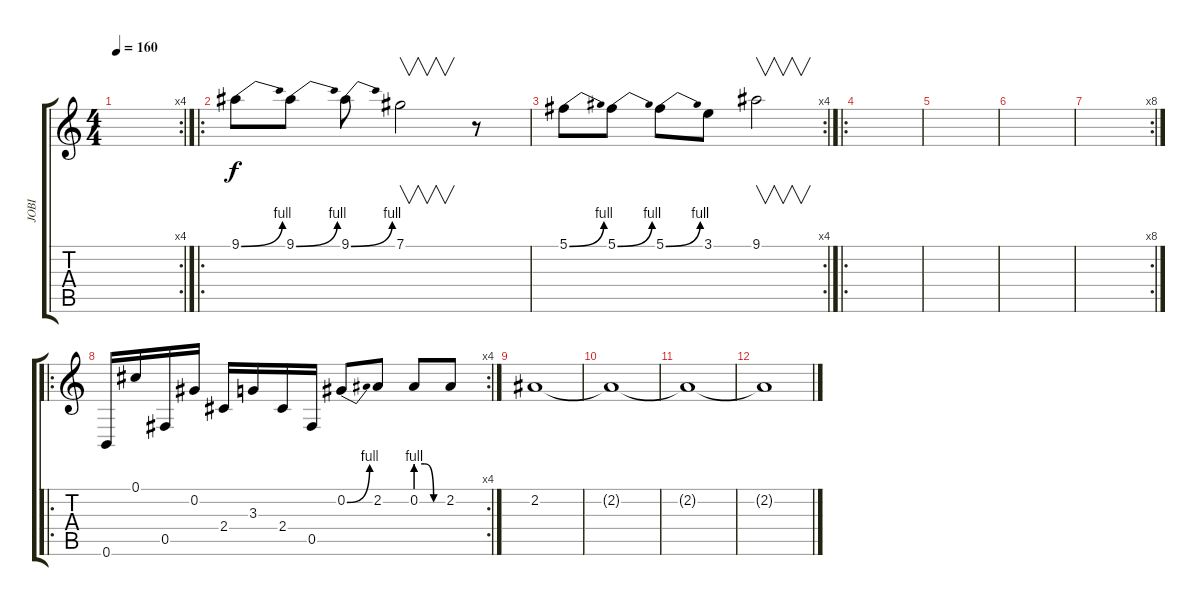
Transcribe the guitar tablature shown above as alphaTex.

\track ("JOBI" "JOBI") {instrument overdrivenguitar}
\staff {score tabs}
\tuning (Db4 Ab3 E3 B2 Gb2 B1) {hide}
\rc 4
\ts (4 4)
\tempo 160
\clef g2
\ks c
|
\ro
9.1{be (bend 0 0 60 4)}.8 9.1{be (bend 0 0 60 4)}.8 9.1{be (bend 0 0 60 4)}.8 7.1.2{v} r.8 |
\rc 4
5.1{be (bend 0 0 60 4)}.8 5.1{be (bend 0 0 60 4)}.8 5.1{be (bend 0 0 60 4)}.8 3.1.8 9.1.2{v} |
\ro
|
|
|
\rc 8
|
\ro
\rc 4
0.6.16 0.1.16 0.5.16 0.2.16 2.4.16 3.3.16 2.4.16 0.5.16 0.2{be (bend 0 0 60 4)}.8 2.2.8 0.2{be (custom 0 4 20 4 40 0 60 0)}.8 2.2.8 |
2.2.1 |
2.2{t}.1 |
2.2{t}.1 |
2.2{t}.1
